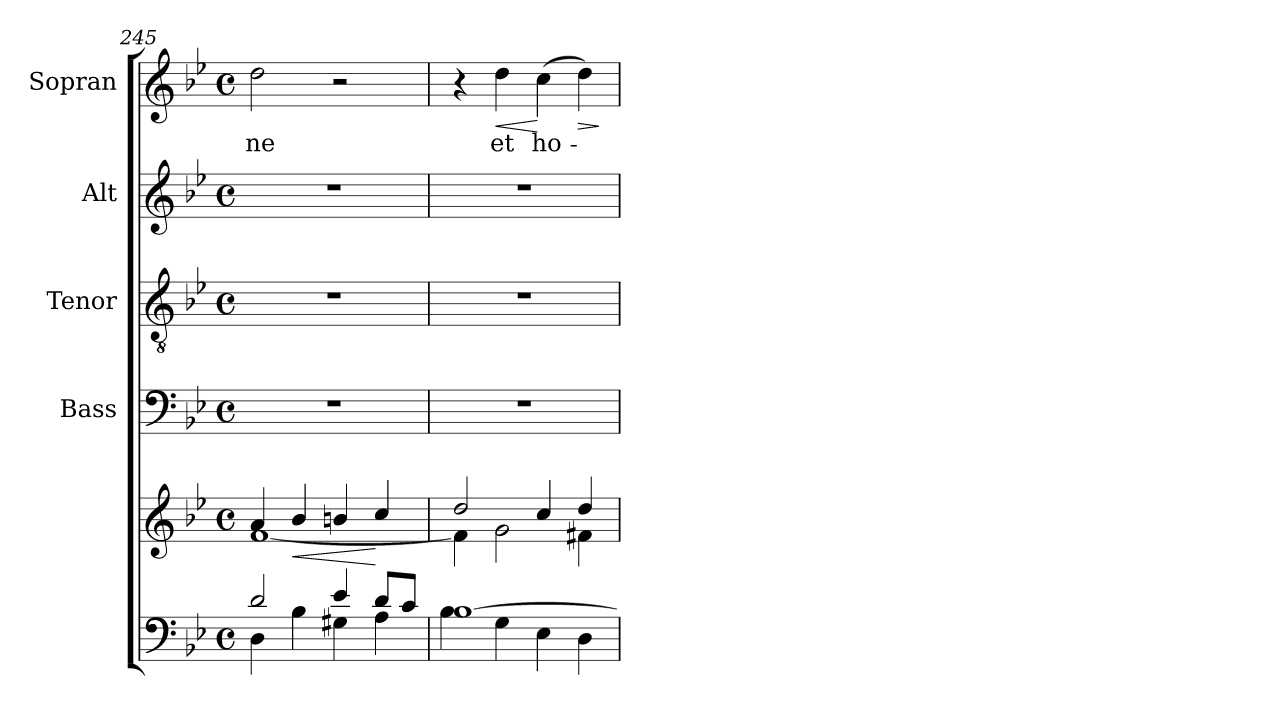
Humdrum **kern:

**kern	**kern	**dynam	**kern	**kern	**kern	**kern	**text	**dynam
*part5	*part5	*part5	*part4	*part3	*part2	*part1	*part1	*part1
*staff6	*staff5	*staff5/6	*staff4	*staff3	*staff2	*staff1	*staff1	*staff1
*	*	*	*I"Bass	*I"Tenor	*I"Alt	*I"Sopran	*	*
*	*	*	*I'B.	*I'T.	*I'A.	*I'S.	*	*
*clefF4	*clefG2	*	*clefF4	*clefGv2	*clefG2	*clefG2	*	*
*k[b-e-]	*k[b-e-]	*	*k[b-e-]	*k[b-e-]	*k[b-e-]	*k[b-e-]	*	*
*B-:	*B-:	*	*B-:	*B-:	*B-:	*B-:	*	*
*M4/4	*M4/4	*	*M4/4	*M4/4	*M4/4	*M4/4	*	*
*met(c)	*met(c)	*	*met(c)	*met(c)	*met(c)	*met(c)	*	*
=245	=245	=245	=245	=245	=245	=245	=245	=245
*^	*^	*	*	*	*	*	*	*
!	!	!	!	!	!	!	!	!	!LO:LY:b	!
2d/	4D\	4a/	[<1f	.	1r	1r	1r	2dd\	-ne	.
!	!	!	!	!LO:HP:b	!	!	!	!	!	!
.	4B-\	4b-/	.	<	.	.	.	.	.	.
4e-/	4G#X\	4bn/	.	.	.	.	.	2r	.	.
8d/L	4A\	4cc/	.	[	.	.	.	.	.	.
8c/J	.	.	.	.	.	.	.	.	.	.
=246	=246	=246	=246	=246	=246	=246	=246	=246	=246	=246
[>1B-	4B-\	2dd/	4f\]	.	1r	1r	1r	4r	.	.
!	!	!	!	!	!	!	!	!	!LO:LY:b	!LO:HP:b
.	4G\	.	2g\	.	.	.	.	4dd\	et	<
!	!	!	!	!	!	!	!	!	!LO:LY:b	!
.	4E-\	4cc/	.	.	.	.	.	(>4cc\	ho-	[
!	!	!	!	!	!	!	!	!	!	!LO:HP:b
.	4D\	4dd/	4f#X\	.	.	.	.	4dd\)	.	>
*v	*v	*	*	*	*	*	*	*	*	*
*	*v	*v	*	*	*	*	*	*	*
.	.	.	.	.	.	.	.	]
=	=	=	=	=	=	=	=	=
*-	*-	*-	*-	*-	*-	*-	*-	*-
